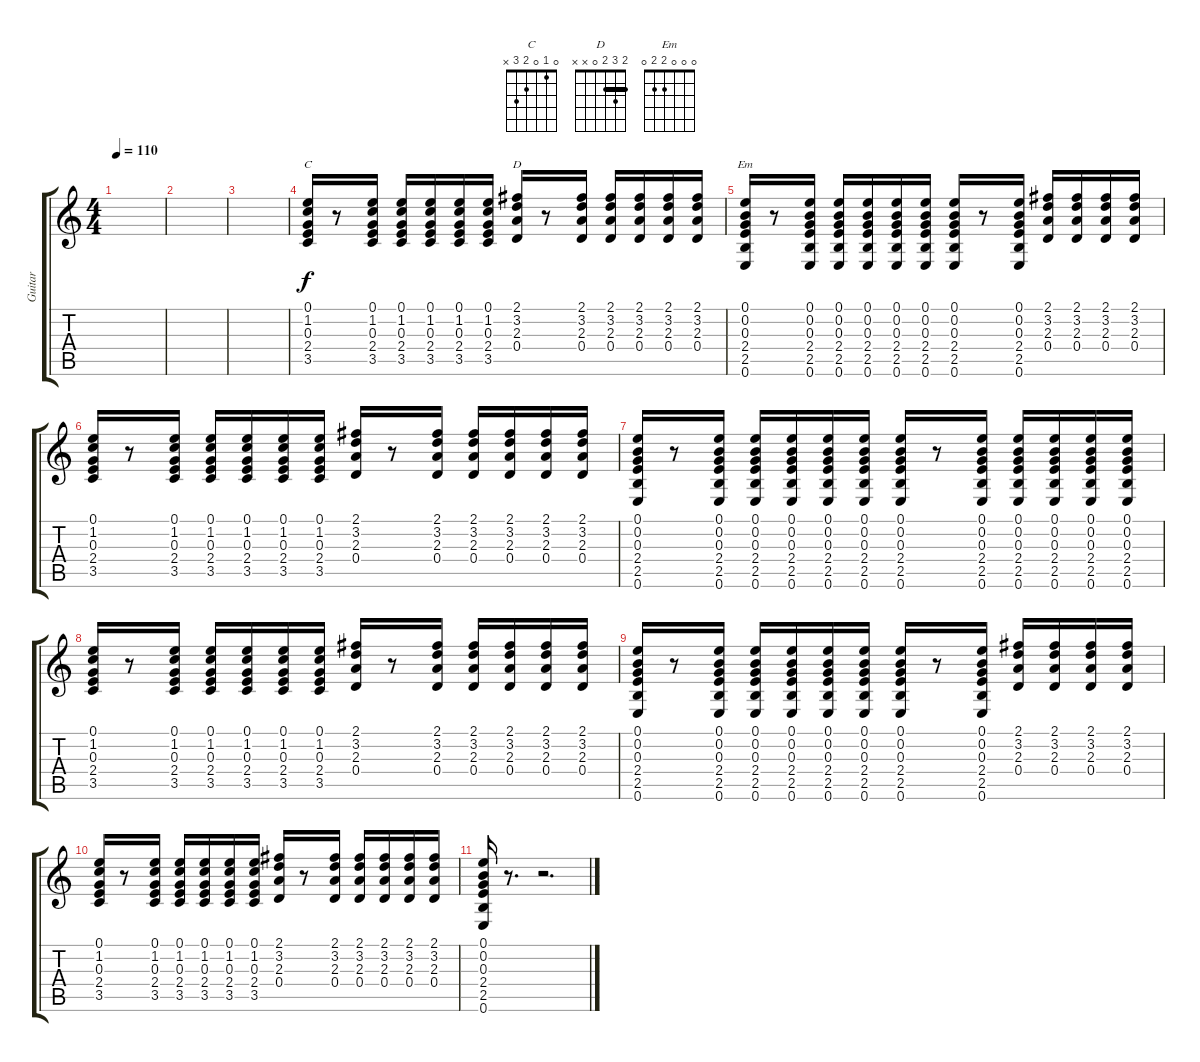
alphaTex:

\track ("Guitar" "Guitar") {instrument acousticguitarnylon}
\staff {score tabs}
\tuning (E4 B3 G3 D3 A2 E2) {hide}
\chord ("C" 0 1 0 2 3 x)
\chord ("D" 2 3 2 0 x x) {barre 2}
\chord ("Em" 0 0 0 2 2 0)
\ts (4 4)
\tempo 110
\clef g2
\ks c
|
|
|
(0.1 1.2 0.3 2.4 3.5).16{ch "C"} r.8 (0.1 1.2 0.3 2.4 3.5).16 (0.1 1.2 0.3 2.4 3.5).16 (0.1 1.2 0.3 2.4 3.5).16 (0.1 1.2 0.3 2.4 3.5).16 (0.1 1.2 0.3 2.4 3.5).16 (2.1 3.2 2.3 0.4).16{ch "D"} r.8 (2.1 3.2 2.3 0.4).16 (2.1 3.2 2.3 0.4).16 (2.1 3.2 2.3 0.4).16 (2.1 3.2 2.3 0.4).16 (2.1 3.2 2.3 0.4).16 |
(0.1 0.2 0.3 2.4 2.5 0.6).16{ch "Em"} r.8 (0.1 0.2 0.3 2.4 2.5 0.6).16 (0.1 0.2 0.3 2.4 2.5 0.6).16 (0.1 0.2 0.3 2.4 2.5 0.6).16 (0.1 0.2 0.3 2.4 2.5 0.6).16 (0.1 0.2 0.3 2.4 2.5 0.6).16 (0.1 0.2 0.3 2.4 2.5 0.6).16 r.8 (0.1 0.2 0.3 2.4 2.5 0.6).16 (2.1 3.2 2.3 0.4).16 (2.1 3.2 2.3 0.4).16 (2.1 3.2 2.3 0.4).16 (2.1 3.2 2.3 0.4).16 |
(0.1 1.2 0.3 2.4 3.5).16 r.8 (0.1 1.2 0.3 2.4 3.5).16 (0.1 1.2 0.3 2.4 3.5).16 (0.1 1.2 0.3 2.4 3.5).16 (0.1 1.2 0.3 2.4 3.5).16 (0.1 1.2 0.3 2.4 3.5).16 (2.1 3.2 2.3 0.4).16 r.8 (2.1 3.2 2.3 0.4).16 (2.1 3.2 2.3 0.4).16 (2.1 3.2 2.3 0.4).16 (2.1 3.2 2.3 0.4).16 (2.1 3.2 2.3 0.4).16 |
(0.1 0.2 0.3 2.4 2.5 0.6).16 r.8 (0.1 0.2 0.3 2.4 2.5 0.6).16 (0.1 0.2 0.3 2.4 2.5 0.6).16 (0.1 0.2 0.3 2.4 2.5 0.6).16 (0.1 0.2 0.3 2.4 2.5 0.6).16 (0.1 0.2 0.3 2.4 2.5 0.6).16 (0.1 0.2 0.3 2.4 2.5 0.6).16 r.8 (0.1 0.2 0.3 2.4 2.5 0.6).16 (0.1 0.2 0.3 2.4 2.5 0.6).16 (0.1 0.2 0.3 2.4 2.5 0.6).16 (0.1 0.2 0.3 2.4 2.5 0.6).16 (0.1 0.2 0.3 2.4 2.5 0.6).16 |
(0.1 1.2 0.3 2.4 3.5).16 r.8 (0.1 1.2 0.3 2.4 3.5).16 (0.1 1.2 0.3 2.4 3.5).16 (0.1 1.2 0.3 2.4 3.5).16 (0.1 1.2 0.3 2.4 3.5).16 (0.1 1.2 0.3 2.4 3.5).16 (2.1 3.2 2.3 0.4).16 r.8 (2.1 3.2 2.3 0.4).16 (2.1 3.2 2.3 0.4).16 (2.1 3.2 2.3 0.4).16 (2.1 3.2 2.3 0.4).16 (2.1 3.2 2.3 0.4).16 |
(0.1 0.2 0.3 2.4 2.5 0.6).16 r.8 (0.1 0.2 0.3 2.4 2.5 0.6).16 (0.1 0.2 0.3 2.4 2.5 0.6).16 (0.1 0.2 0.3 2.4 2.5 0.6).16 (0.1 0.2 0.3 2.4 2.5 0.6).16 (0.1 0.2 0.3 2.4 2.5 0.6).16 (0.1 0.2 0.3 2.4 2.5 0.6).16 r.8 (0.1 0.2 0.3 2.4 2.5 0.6).16 (2.1 3.2 2.3 0.4).16 (2.1 3.2 2.3 0.4).16 (2.1 3.2 2.3 0.4).16 (2.1 3.2 2.3 0.4).16 |
(0.1 1.2 0.3 2.4 3.5).16 r.8 (0.1 1.2 0.3 2.4 3.5).16 (0.1 1.2 0.3 2.4 3.5).16 (0.1 1.2 0.3 2.4 3.5).16 (0.1 1.2 0.3 2.4 3.5).16 (0.1 1.2 0.3 2.4 3.5).16 (2.1 3.2 2.3 0.4).16 r.8 (2.1 3.2 2.3 0.4).16 (2.1 3.2 2.3 0.4).16 (2.1 3.2 2.3 0.4).16 (2.1 3.2 2.3 0.4).16 (2.1 3.2 2.3 0.4).16 |
(0.1 0.2 0.3 2.4 2.5 0.6).16 r.8{d} r.2{d}
